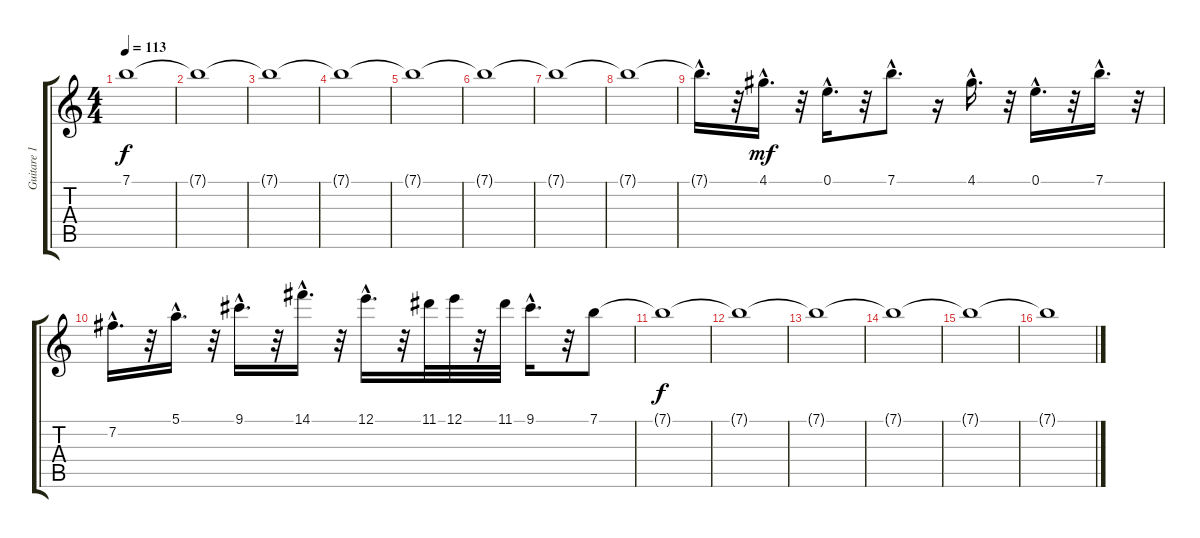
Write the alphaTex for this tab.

\track ("Guitare 1" "Guitare 1") {instrument acousticguitarnylon}
\staff {score tabs}
\tuning (E4 B3 G3 D3 A2 E2) {hide}
\ts (4 4)
\tempo 113
\clef g2
\ks c
7.1{t}.1{dy f} |
7.1{t}.1 |
7.1{t}.1 |
7.1{t}.1 |
7.1{t}.1 |
7.1{t}.1 |
7.1{t}.1 |
7.1{t}.1 |
7.1{hac t}.16{d} r.32 4.1{hac}.16{d dy mf} r.32 0.1{hac}.16{d} r.32 7.1{hac}.8{d} r.16 4.1{hac}.16{d} r.32 0.1{hac}.16{d} r.32 7.1{hac}.16{d} r.32 |
7.2{hac}.16{d} r.32 5.1{hac}.16{d} r.32 9.1{hac}.16{d} r.32 14.1{hac}.16{d} r.32 12.1{hac}.16{d} r.32 11.1.32 12.1.32 r.32 11.1.32 9.1{hac}.16{d} r.32 7.1.8 |
7.1{t}.1{dy f} |
7.1{t}.1 |
7.1{t}.1 |
7.1{t}.1 |
7.1{t}.1 |
7.1{t}.1
